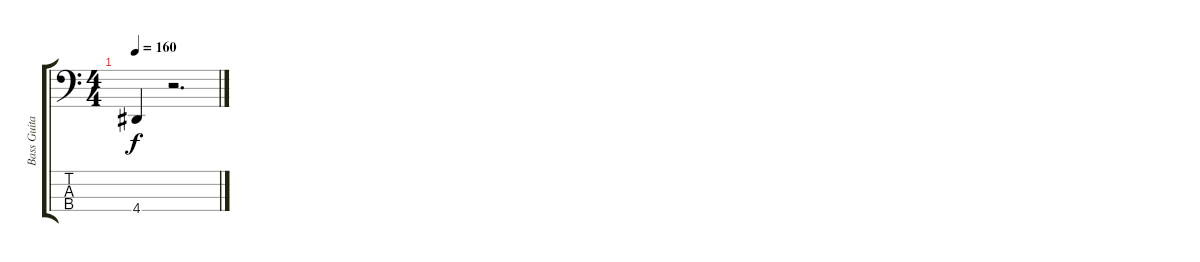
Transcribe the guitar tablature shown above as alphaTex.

\track ("Bass Guitar" "Bass Guita") {instrument electricbasspick}
\staff {score tabs}
\tuning (E2 B1 Gb1 B0) {hide}
\ts (4 4)
\tempo 160
\clef f4
\ks c
4.4.4{dy f} r.2{d}
